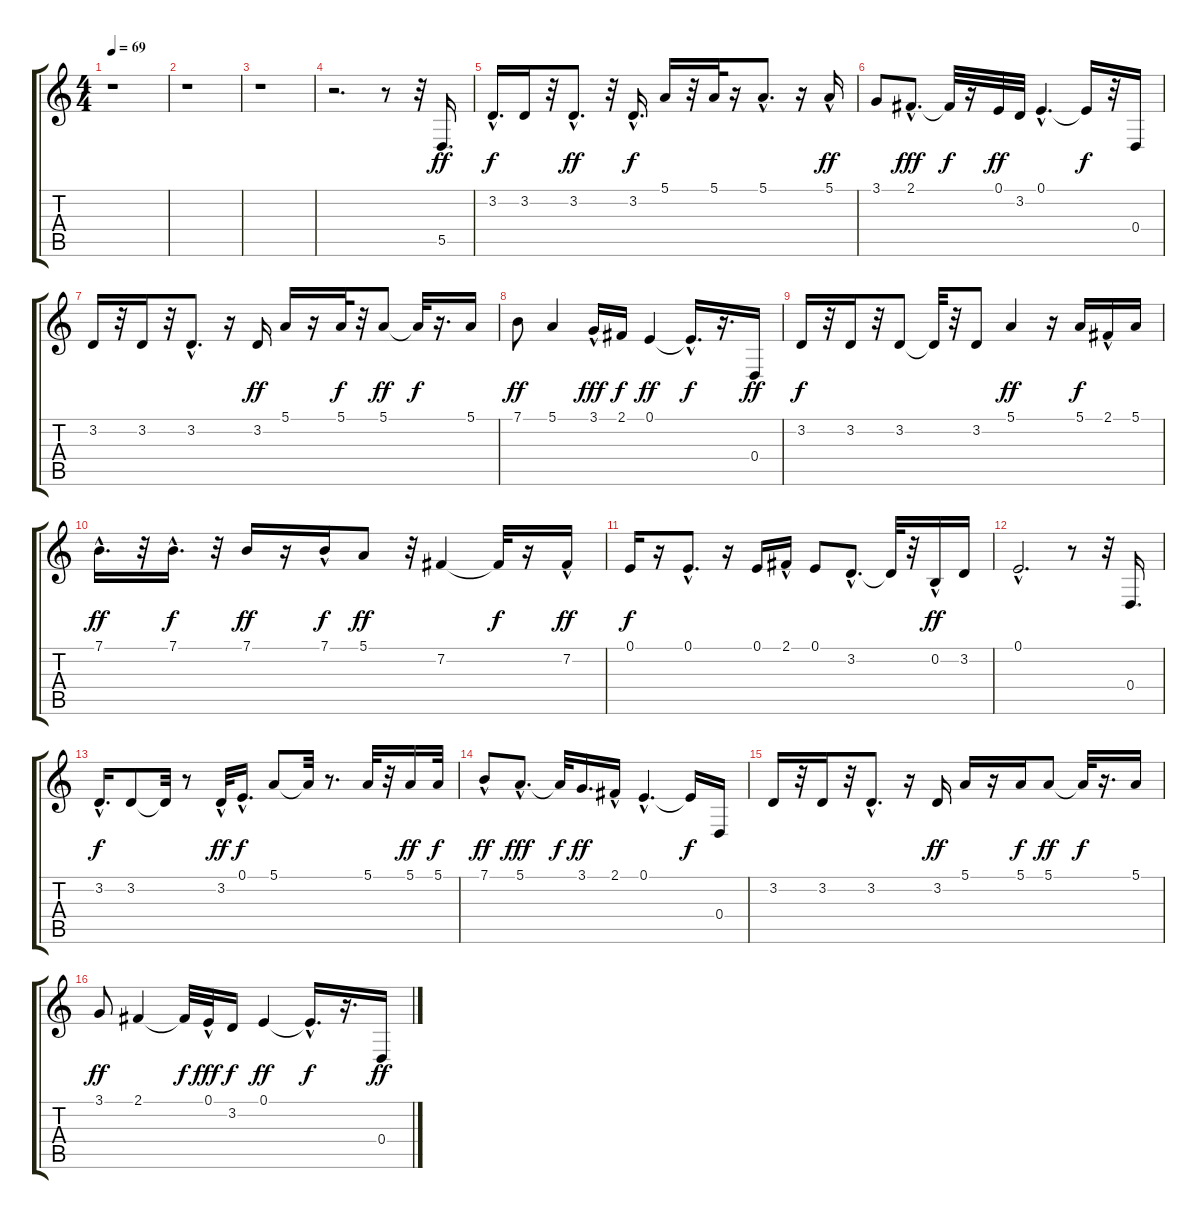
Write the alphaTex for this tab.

\track "" {instrument voiceoohs}
\staff {score tabs}
\tuning (E4 B3 G3 D3 A2 E2) {hide}
\ts (4 4)
\tempo 69
\clef g2
\ks c
r.1{dy ff instrument voiceoohs} |
r.1 |
r.1 |
r.2{d} r.8 r.32 5.5.16{d} |
3.2{hac}.16{d dy f} 3.2.16 r.32 3.2{hac}.8{d dy ff} r.32 3.2{hac}.16{d dy f} 5.1.16 r.32 5.1.32 r.16 5.1{hac}.8{d} r.16 5.1{hac}.16{dy ff} |
3.1.8 2.1{hac}.8{d dy fff} 2.1{t}.32{dy f} r.16 0.1.32{dy ff} 3.2.32 0.1{hac}.4{d} 0.1{t}.16{dy f} r.32 0.4.16 |
3.2.16 r.32 3.2.16 r.32 3.2{hac}.8{d} r.16 3.2.16{dy ff} 5.1.16 r.16 5.1.32{dy f} r.32 5.1.8{dy ff} 5.1{t}.32{dy f} r.16{d} 5.1.16 |
7.1.8{dy ff} 5.1.4 3.1{hac}.16{dy fff} 2.1.16{dy f} 0.1.4{dy ff} 0.1{hac t}.16{d dy f} r.16{d} 0.4.16{dy ff} |
3.2.16{dy f} r.32 3.2.16 r.32 3.2.8 3.2{t}.32 r.32 3.2.8 5.1.4{dy ff} r.16 5.1.16{dy f} 2.1{hac}.16 5.1.16 |
7.1{hac}.16{d dy ff} r.32 7.1{hac}.16{d dy f} r.32 7.1.16{dy ff} r.16 7.1{hac}.16{dy f} 5.1.8{dy ff} r.32 7.2.4 7.2{t}.32{dy f} r.16 7.2{hac}.16{dy ff} |
0.1.16{dy f} r.16 0.1{hac}.8{d} r.16 0.1.16 2.1{hac}.16 0.1.8 3.2{hac}.8{d} 3.2{t}.32 r.32 0.2{hac}.16{dy ff} 3.2.16 |
0.1{hac}.2{d} r.8 r.32 0.4.16{d} |
3.2{hac}.16{d dy f} 3.2.8 3.2{t}.32 r.8 3.2{hac}.32{dy ff} 0.1{hac}.16{d dy f} 5.1.8 5.1{t}.32 r.8{d} 5.1.32 r.32 5.1.16{dy ff} 5.1.32{dy f} |
7.1{hac}.8{dy ff} 5.1{hac}.8{d dy fff} 5.1{t}.32{dy f} 3.1.16{d dy ff} 2.1{hac}.16 0.1{hac}.4{d} 0.1{t}.16{dy f} 0.4.16 |
3.2.16 r.32 3.2.16 r.32 3.2{hac}.8{d} r.16 3.2.16{dy ff} 5.1.16 r.16 5.1.16{dy f} 5.1.8{dy ff} 5.1{t}.32{dy f} r.16{d} 5.1.16 |
3.1.8{dy ff} 2.1.4 2.1{t}.32{dy f} 0.1{hac}.32{dy fff} 3.2.16{dy f} 0.1.4{dy ff} 0.1{hac t}.16{d dy f} r.16{d} 0.4.16{dy ff}
